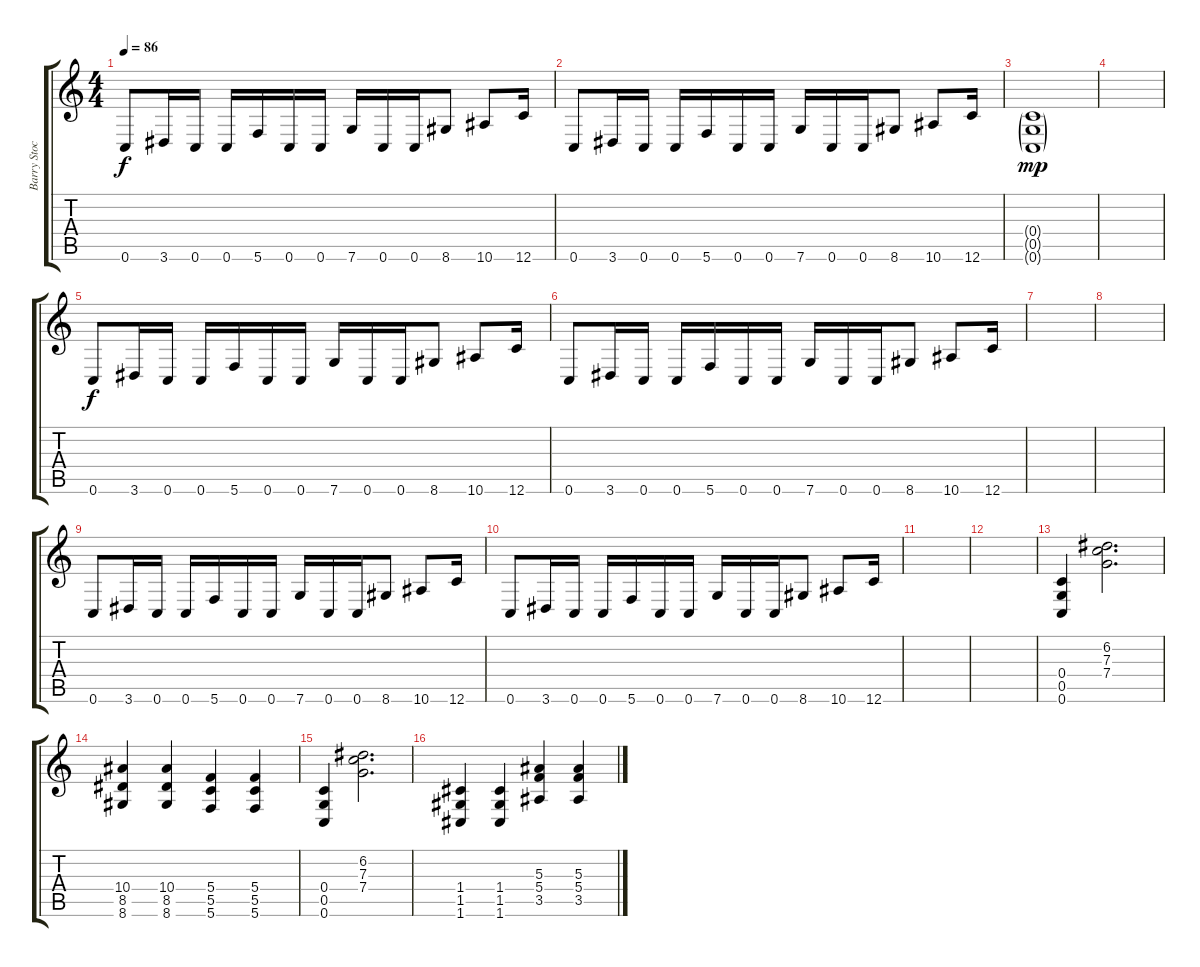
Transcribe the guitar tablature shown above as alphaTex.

\track ("Barry Stock" "Barry Stoc") {instrument overdrivenguitar}
\staff {score tabs}
\tuning (D4 A3 F3 C3 G2 C2) {hide}
\ts (4 4)
\tempo 86
\clef g2
\ks c
0.6.8{dy f} 3.6.16 0.6.16 0.6.16 5.6.16 0.6.16 0.6.16 7.6.16 0.6.16 0.6.16 8.6.8 10.6.8 12.6.16 |
0.6.8 3.6.16 0.6.16 0.6.16 5.6.16 0.6.16 0.6.16 7.6.16 0.6.16 0.6.16 8.6.8 10.6.8 12.6.16 |
(0.4{g} 0.5{g} 0.6{g}).1{dy mp} |
|
0.6.8{dy f} 3.6.16 0.6.16 0.6.16 5.6.16 0.6.16 0.6.16 7.6.16 0.6.16 0.6.16 8.6.8 10.6.8 12.6.16 |
0.6.8 3.6.16 0.6.16 0.6.16 5.6.16 0.6.16 0.6.16 7.6.16 0.6.16 0.6.16 8.6.8 10.6.8 12.6.16 |
|
|
0.6.8 3.6.16 0.6.16 0.6.16 5.6.16 0.6.16 0.6.16 7.6.16 0.6.16 0.6.16 8.6.8 10.6.8 12.6.16 |
0.6.8 3.6.16 0.6.16 0.6.16 5.6.16 0.6.16 0.6.16 7.6.16 0.6.16 0.6.16 8.6.8 10.6.8 12.6.16 |
|
|
(0.4 0.5 0.6).4 (6.2 7.3 7.4).2{d} |
(10.4 8.5 8.6).4 (10.4 8.5 8.6).4 (5.4 5.5 5.6).4 (5.4 5.5 5.6).4 |
(0.4 0.5 0.6).4 (6.2 7.3 7.4).2{d} |
(1.4 1.5 1.6).4 (1.4 1.5 1.6).4 (5.3 5.4 3.5).4 (5.3 5.4 3.5).4
